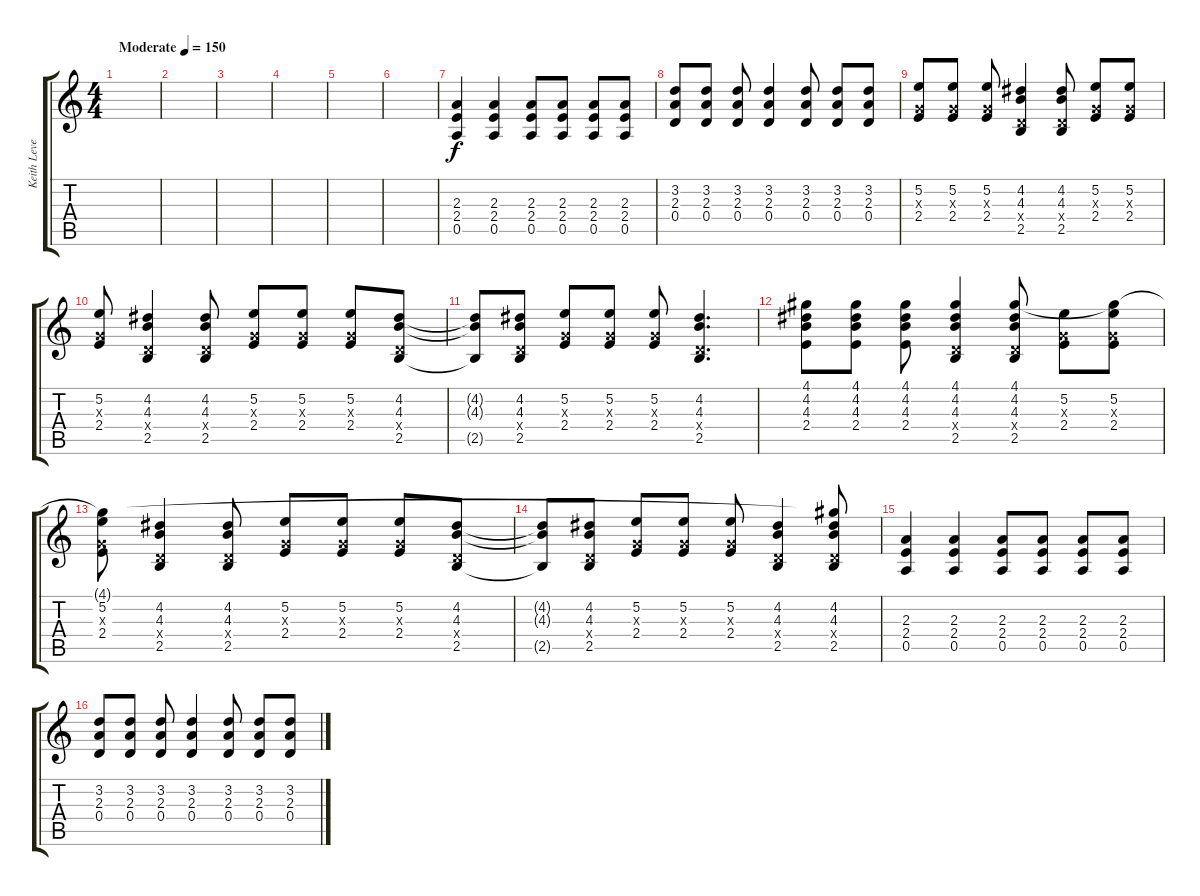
\track ("Keith Levene" "Keith Leve") {instrument distortionguitar}
\staff {score tabs}
\tuning (E4 B3 G3 D3 A2 E2) {hide}
\ts (4 4)
\tempo (150 "Moderate")
\clef g2
\ks c
|
|
|
|
|
|
(2.3 2.4 0.5).4 (2.3 2.4 0.5).4 (2.3 2.4 0.5).8 (2.3 2.4 0.5).8 (2.3 2.4 0.5).8 (2.3 2.4 0.5).8 |
(3.2 2.3 0.4).8 (3.2 2.3 0.4).8 (3.2 2.3 0.4).8 (3.2 2.3 0.4).4 (3.2 2.3 0.4).8 (3.2 2.3 0.4).8 (3.2 2.3 0.4).8{volume 16 instrument distortionguitar} |
(5.2 0.3{x} 2.4).8 (5.2 0.3{x} 2.4).8 (5.2 0.3{x} 2.4).8 (4.2 4.3 0.4{x} 2.5).4 (4.2 4.3 0.4{x} 2.5).8 (5.2 0.3{x} 2.4).8 (5.2 0.3{x} 2.4).8 |
(5.2 0.3{x} 2.4).8 (4.2 4.3 0.4{x} 2.5).4 (4.2 4.3 0.4{x} 2.5).8 (5.2 0.3{x} 2.4).8 (5.2 0.3{x} 2.4).8 (5.2 0.3{x} 2.4).8 (4.2 4.3 0.4{x} 2.5).8 |
(4.2{t} 4.3{t} 2.5{t}).8 (4.2 4.3 0.4{x} 2.5).8 (5.2 0.3{x} 2.4).8 (5.2 0.3{x} 2.4).8 (5.2 0.3{x} 2.4).8 (4.2 4.3 0.4{x} 2.5).4{d} |
(4.1 4.2 4.3 2.4).8 (4.1 4.2 4.3 2.4).8 (4.1 4.2 4.3 2.4).8 (4.1 4.2 4.3 0.4{x} 2.5).4 (4.1 4.2 4.3 0.4{x} 2.5).8 (5.2 0.3{x} 2.4).8 (4.1{t} 5.2 0.3{x} 2.4).8 |
(4.1{t} 5.2 0.3{x} 2.4).8 (4.2 4.3 0.4{x} 2.5).4 (4.2 4.3 0.4{x} 2.5).8 (5.2 0.3{x} 2.4).8 (5.2 0.3{x} 2.4).8 (5.2 0.3{x} 2.4).8 (4.2 4.3 0.4{x} 2.5).8 |
(4.2{t} 4.3{t} 2.5{t}).8 (4.2 4.3 0.4{x} 2.5).8 (5.2 0.3{x} 2.4).8 (5.2 0.3{x} 2.4).8 (5.2 0.3{x} 2.4).8 (4.2 4.3 0.4{x} 2.5).4 (4.1{t} 4.2 4.3 0.4{x} 2.5).8 |
(2.3 2.4 0.5).4 (2.3 2.4 0.5).4 (2.3 2.4 0.5).8 (2.3 2.4 0.5).8 (2.3 2.4 0.5).8 (2.3 2.4 0.5).8 |
(3.2 2.3 0.4).8 (3.2 2.3 0.4).8 (3.2 2.3 0.4).8 (3.2 2.3 0.4).4 (3.2 2.3 0.4).8 (3.2 2.3 0.4).8 (3.2 2.3 0.4).8
